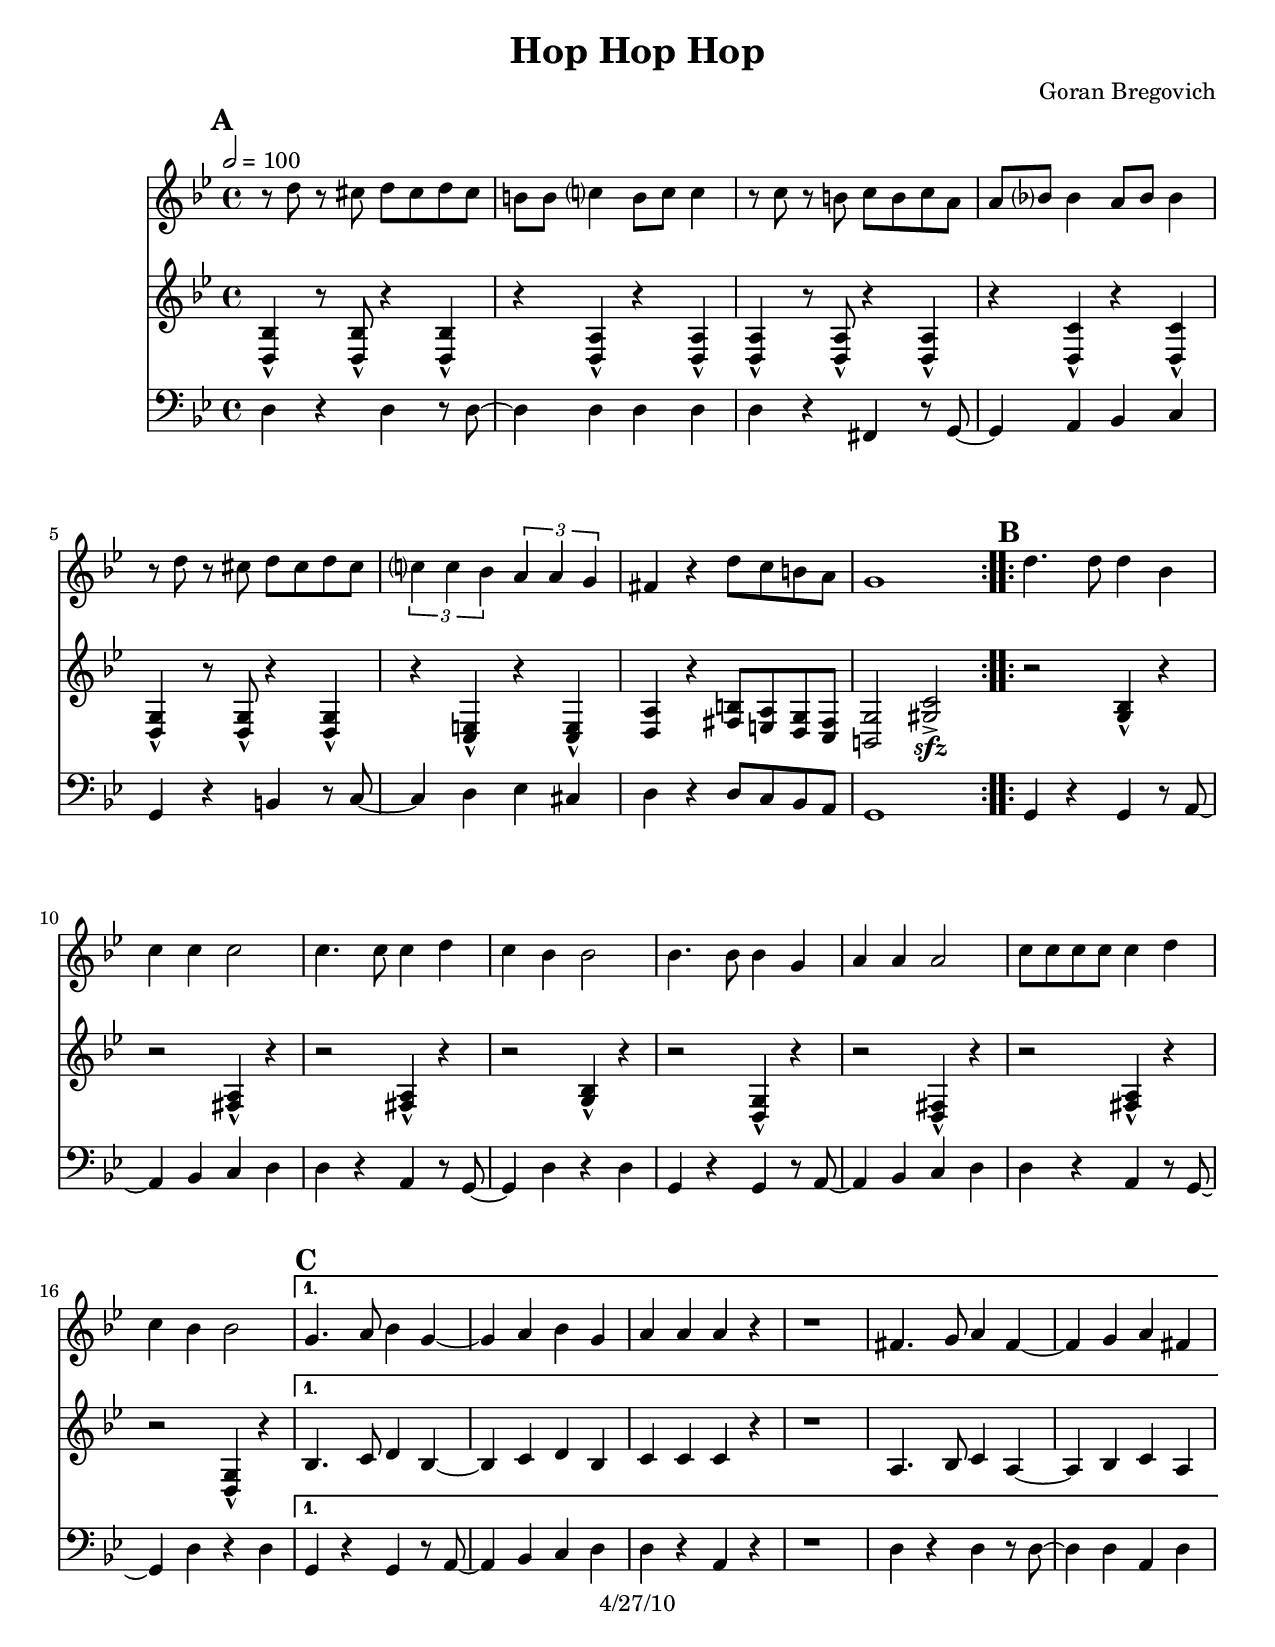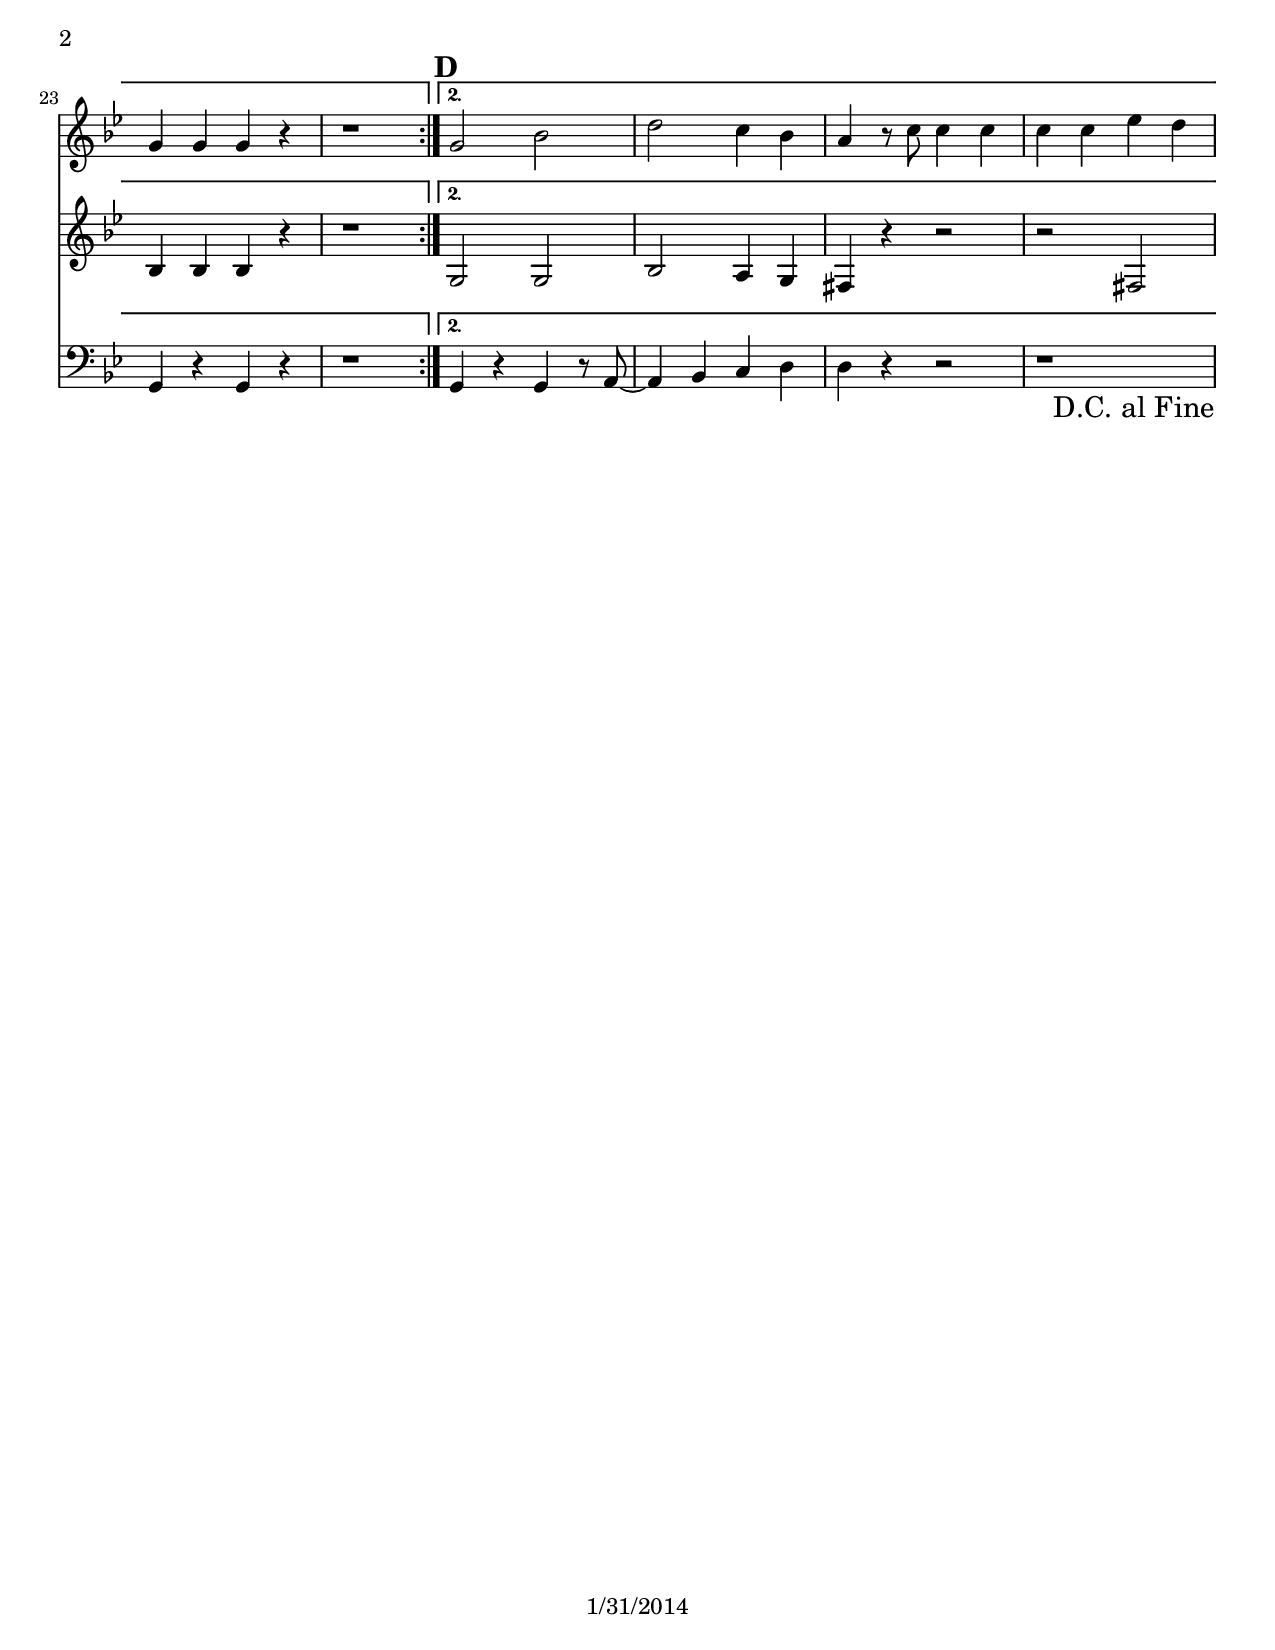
\version "2.12.1"

\header { 
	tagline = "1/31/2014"
	title = "Hop Hop Hop"
	composer = "Goran Bregovich"
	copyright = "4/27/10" %date of latest edits
	}

%description:Balkan/rock hit by controversial Bosnian superstar Goran Bregovic, from the album <i>Tales And Songs From Weddings And Funerals</i>. 

%place a mark at bottom right
markdownright = { \once \override Score.RehearsalMark #'break-visibility = #begin-of-line-invisible \once \override Score.RehearsalMark #'self-alignment-X = #RIGHT \once \override Score.RehearsalMark #'direction = #DOWN }


% music pieces
%part: melody
melody = {
  \relative c'' { \key g \minor
  
  \mark \default %A
  \repeat volta 2 {
	r8 d r cis d cis d cis | b b c?4 b8 c c4 |
	r8 c r b c b c a | a bes? bes4 a8 bes bes4 |
	r8 d r cis d cis d cis | \times 2/3 { c?4 c bes } \times 2/3 { a a g } |
	fis4 r d'8 c b a | g1 |
  }

  \mark \default %B
  \repeat volta 2 {
	d'4. d8 d4 bes | c c c2 | c4. c8 c4 d | c bes bes2 |
	bes4. bes8 bes4 g | a a a2 | c8 c c c c4 d | c bes bes2 |
  }

  \alternative {
  	{ \mark \default %C 
	g4. a8 bes4 g~ | g a bes g | a a a r | r1 |
	fis4. g8 a4 fis~ | fis g a fis | g g g r | r1 |
	}

  	{ \mark \default %D
	g2 bes | d c4 bes | a r8 c c4 c | c c ees d | 
	\markdownright \mark "D.C. al Fine"
	}
  }

} 
}

%part: harmony
harmony = {
  \relative c' { \key g \minor

  \mark \default %A
  \repeat volta 2 {
	<d, bes'>4-^ r8 <d bes'>-^ r4 <d bes'>-^ | r4 <d a'>-^  r4 <d a'>-^ |
	<d a'>4-^ r8 <d a'>-^ r4 <d a'>-^ | r4 <d c'>-^  r4 <d c'>-^ |
	<d g>4-^ r8 <d g>-^ r4 <d g>-^ | r4 <c e>-^  r4 <c e>-^ | 
	<d a'> r <fis b>8 <e a> <d g> <c fis> | <b g'>2 <gis' c>->\sfz |
  }

  \mark \default %B
  \repeat volta 2 {
	r2 <g bes>4-^ r | r2 <fis a>4-^ r | r2 <fis a>4-^ r | r2 <g bes>4-^ r | 
	r2 <d g>4-^ r | r2 <d fis>4-^ r | r2 <fis a>4-^ r | r2 <d g>4-^ r |
  }

  \alternative {
  	{ \mark \default %C
	bes'4. c8 d4 bes~ | bes c d bes | c c c r | r1 |
	a4. bes8 c4 a~ | a bes c a | bes bes bes r | r1 | 
	}

  	{ \mark \default %D
	g2 g | bes a4 g | fis r r2 | r fis |
	\markdownright \mark "D.C. al Fine"
	}
  }

}
}

%part: bass
bass = {
  \relative c { \key g \minor

  \mark \default %A
  \repeat volta 2 {
	d4 r d r8 d~ | d4 d d d | d r fis, r8 g~ | g4 a bes c |
	g r b r8 c~ | c4 d ees cis | d r d8 c bes a | g1 |
  }

  \mark \default %B
  \repeat volta 2 {
	g4 r g r8 a~ | a4 bes c d | d r a r8 g~ | g4 d' r d |
	g, r g r8 a~ | a4 bes c d | d r a r8 g~ | g4 d' r d |
  }

  \alternative {
  	{ \mark \default %C
	g,4 r g r8 a~ | a4 bes c d | d r a r | r1 |
	d4 r d r8 d~ | d4 d a d | g, r g r | r1 |
	}

  	{ \mark \default %D
	g4 r g r8 a~ | a4 bes c d | d r r2 | r1 |
	\markdownright \mark "D.C. al Fine"
	}
  }
}
}

% \tempo 2 = 100

%%Generated layout
#(set-default-paper-size "letter")
\book {
	\score { <<
			\set Score.markFormatter = #format-mark-box-numbers
			
		\new Staff \with { \consists "Volta_engraver" } {  \set Staff.midiInstrument = #"trumpet" \clef treble
			\tempo  2 = 100
			\override Score.RehearsalMark #'self-alignment-X = #LEFT
			\melody
		}
		\new Staff \with { \consists "Volta_engraver" } {  \set Staff.midiInstrument = #"clarinet" \clef treble
			\override Score.RehearsalMark #'self-alignment-X = #LEFT
			\harmony
		}
		\new Staff \with { \consists "Volta_engraver" } {  \set Staff.midiInstrument = #"tuba" \clef bass
			\override Score.RehearsalMark #'self-alignment-X = #LEFT
			\bass
		}
	>> \layout { \context { \Score \remove "Volta_engraver" } } }  
}